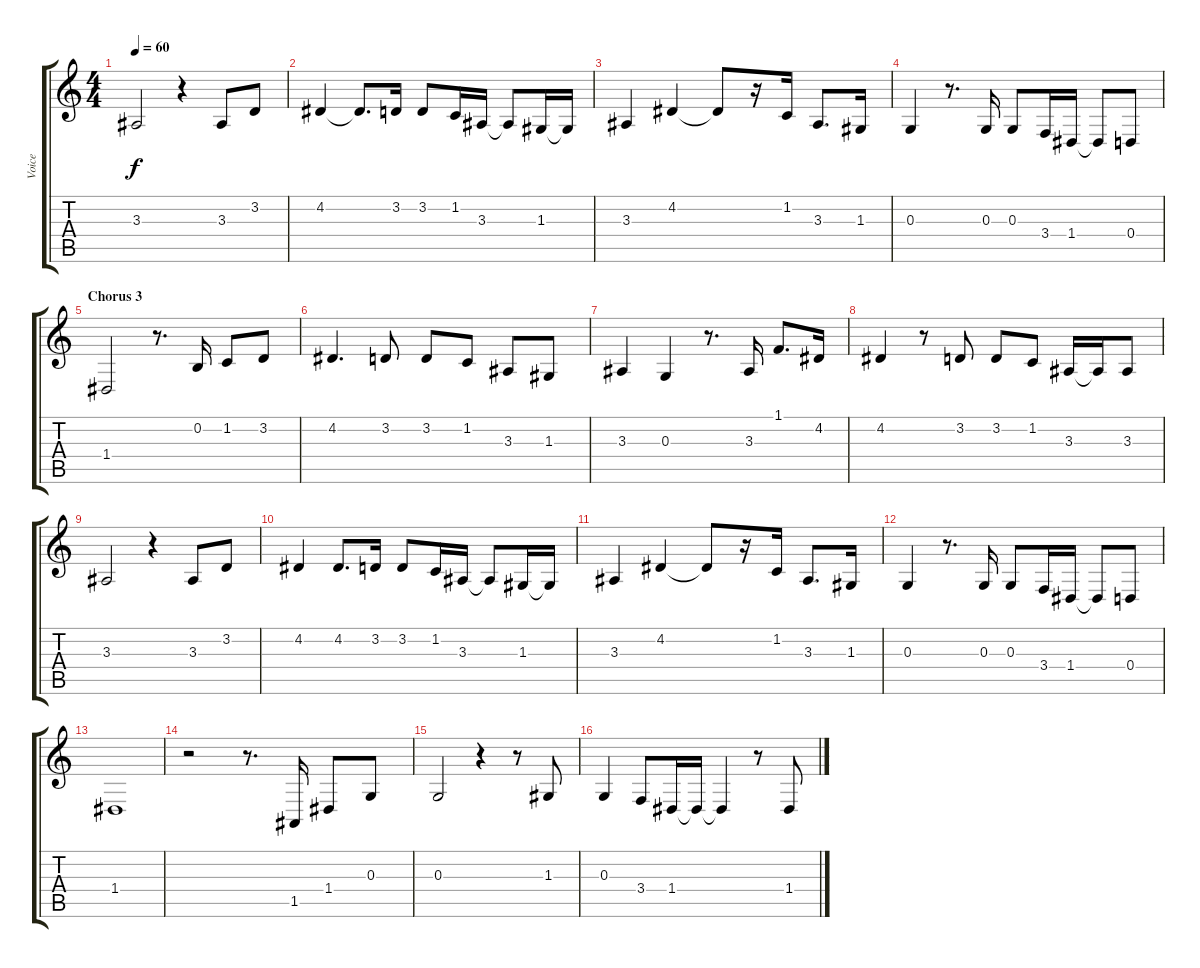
\track ("Voice" "Voice") {instrument brightacousticpiano}
\staff {score tabs}
\tuning (E4 B3 G3 D3 A2 E2) {hide}
\ts (4 4)
\tempo 60
\clef g2
\ks c
3.3.2{dy f} r.4 3.3.8 3.2.8 |
4.2.4 4.2{t}.8{d} 3.2.16 3.2.8 1.2.16 3.3.16 3.3{t}.8 1.3.16 1.3{t}.16 |
3.3.4 4.2.4 4.2{t}.8 r.16 1.2.16 3.3.8{d} 1.3.16 |
0.3.4 r.8{d} 0.3.16 0.3.8 3.4.16 1.4.16 1.4{t}.8 0.4.8 |
\section ("" "Chorus 3")
1.4.2 r.8{d} 0.2.16 1.2.8 3.2.8 |
4.2.4{d} 3.2.8 3.2.8 1.2.8 3.3.8 1.3.8 |
3.3.4 0.3.4 r.8{d} 3.3.16 1.1.8{d} 4.2.16 |
4.2.4 r.8 3.2.8 3.2.8 1.2.8 3.3.16 3.3{t}.16 3.3.8 |
3.3.2 r.4 3.3.8 3.2.8 |
4.2.4 4.2.8{d} 3.2.16 3.2.8 1.2.16 3.3.16 3.3{t}.8 1.3.16 1.3{t}.16 |
3.3.4 4.2.4 4.2{t}.8 r.16 1.2.16 3.3.8{d} 1.3.16 |
0.3.4 r.8{d} 0.3.16 0.3.8 3.4.16 1.4.16 1.4{t}.8 0.4.8 |
1.4.1 |
r.2 r.8{d} 1.5.16 1.4.8 0.3.8 |
0.3.2 r.4 r.8 1.3.8 |
0.3.4 3.4.8 1.4.16 1.4{t}.16 1.4{t}.4 r.8 1.4.8
